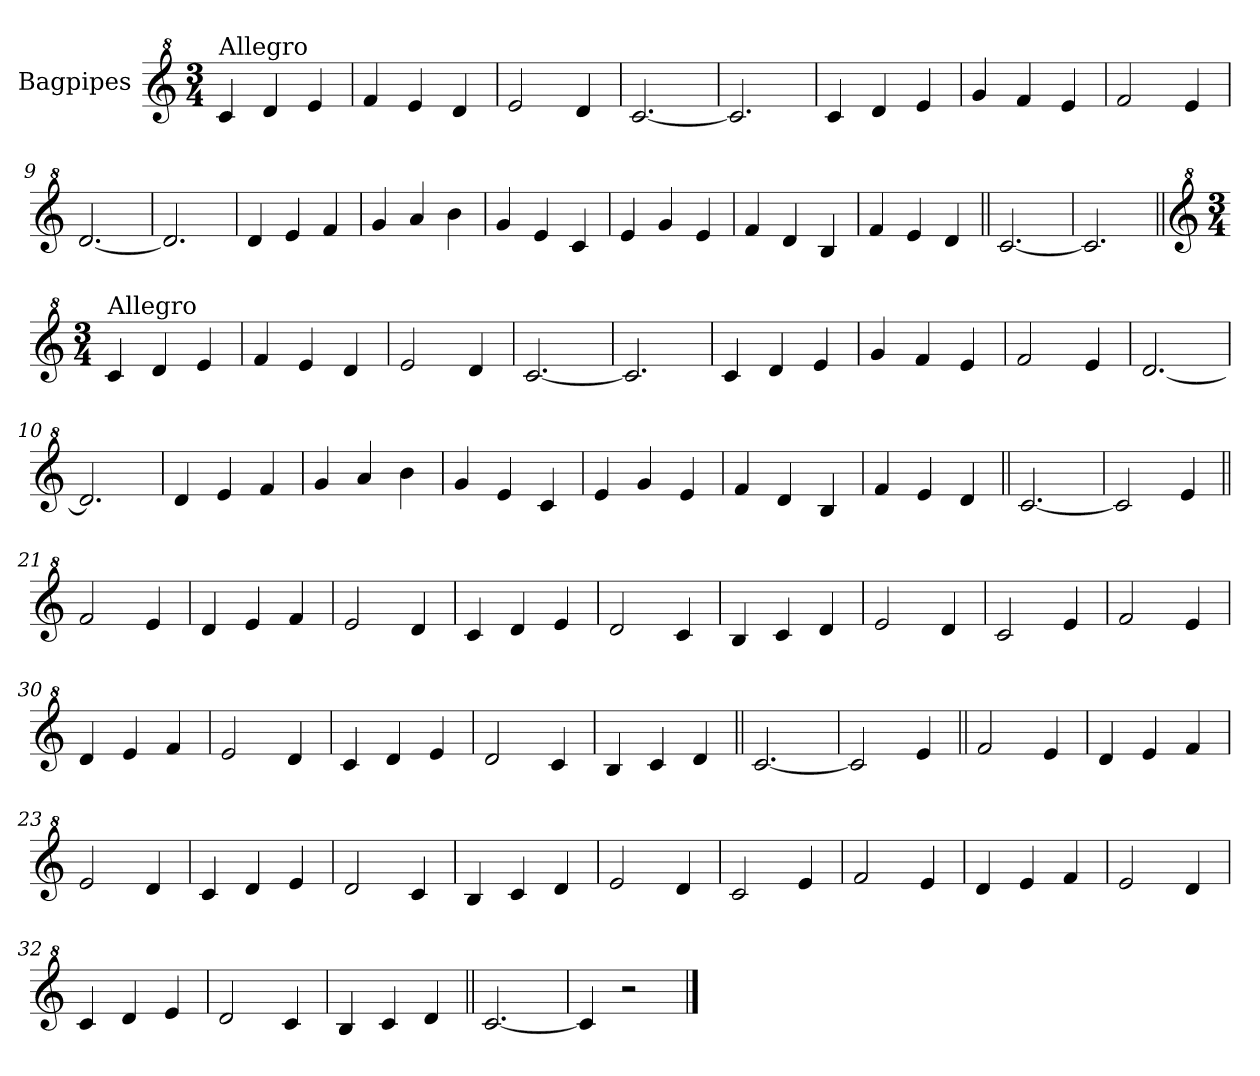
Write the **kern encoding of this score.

**kern
*part1
*staff1
*I"Bagpipes
*I'Bag
*clefG^2
*k[]
*C:
*M3/4
=1
!LO:TX:a:t=Allegro
4cc/
4dd/
4ee/
=2
4ff/
4ee/
4dd/
=3
2ee/
4dd/
=4
[2.cc/
=5
2.cc/]
=6
4cc/
4dd/
4ee/
=7
4gg/
4ff/
4ee/
=8
2ff/
4ee/
=9
[2.dd/
=10
2.dd/]
=11
4dd/
4ee/
4ff/
=12
4gg/
4aa/
4bb\
=13
4gg/
4ee/
4cc/
!!LO:LB:g=z
=14
4ee/
4gg/
4ee/
=15
4ff/
4dd/
4b/
=16
4ff/
4ee/
4dd/
=17||
[2.cc/
=18
2.cc/]
=1||
*clefG^2
*k[]
*C:
*M3/4
!LO:TX:a:t=Allegro
4cc/
4dd/
4ee/
=2
4ff/
4ee/
4dd/
=3
2ee/
4dd/
=4
[2.cc/
=5
2.cc/]
=6
4cc/
4dd/
4ee/
=7
4gg/
4ff/
4ee/
=8
2ff/
4ee/
=9
[2.dd/
=10
2.dd/]
=11
4dd/
4ee/
4ff/
=12
4gg/
4aa/
4bb\
=13
4gg/
4ee/
4cc/
!!LO:LB:g=z
=14
4ee/
4gg/
4ee/
=15
4ff/
4dd/
4b/
=16
4ff/
4ee/
4dd/
=19||
[2.cc/
=20
2cc/]
4ee/
=21||
2ff/
4ee/
=22
4dd/
4ee/
4ff/
=23
2ee/
4dd/
=24
4cc/
4dd/
4ee/
=25
2dd/
4cc/
=26
4b/
4cc/
4dd/
!!LO:LB:g=z
=27
2ee/
4dd/
=28
2cc/
4ee/
=29
2ff/
4ee/
=30
4dd/
4ee/
4ff/
=31
2ee/
4dd/
=32
4cc/
4dd/
4ee/
=33
2dd/
4cc/
=34
4b/
4cc/
4dd/
=35||
[2.cc/
=36
2cc/]
4ee/
=21||
2ff/
4ee/
=22
4dd/
4ee/
4ff/
=23
2ee/
4dd/
=24
4cc/
4dd/
4ee/
=25
2dd/
4cc/
=26
4b/
4cc/
4dd/
!!LO:LB:g=z
=27
2ee/
4dd/
=28
2cc/
4ee/
=29
2ff/
4ee/
=30
4dd/
4ee/
4ff/
=31
2ee/
4dd/
=32
4cc/
4dd/
4ee/
=33
2dd/
4cc/
=34
4b/
4cc/
4dd/
=37||
[2.cc/
=38
4cc/]
2r
==
*-
